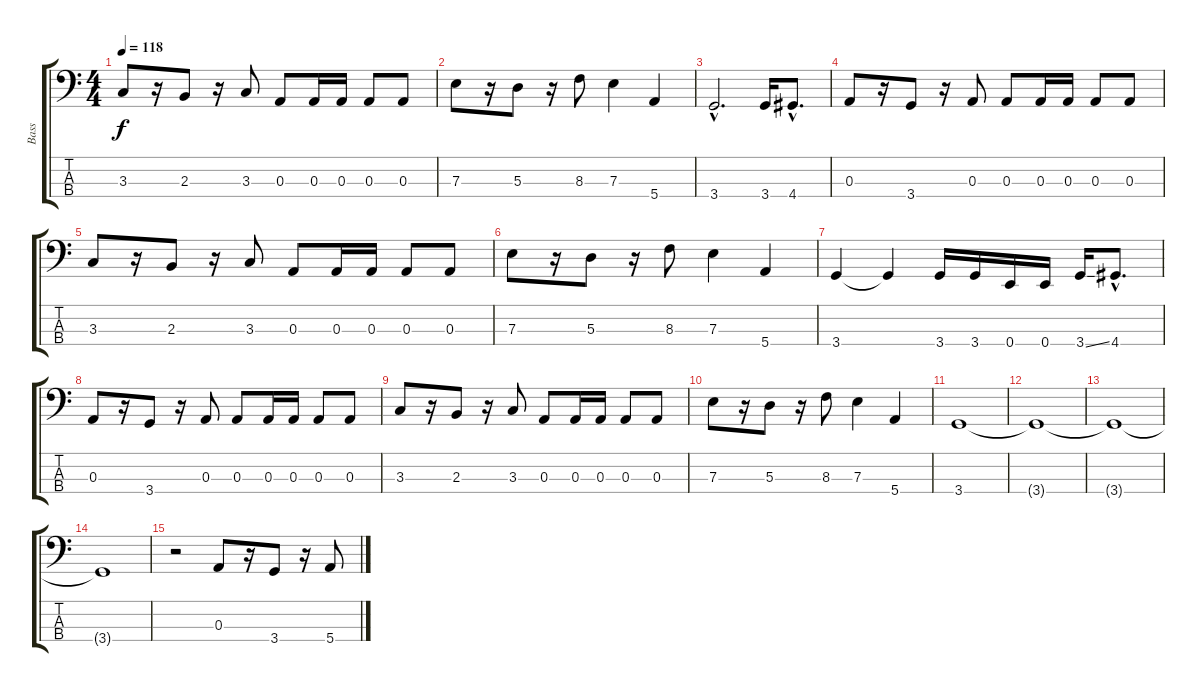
\track ("Bass" "Bass") {instrument electricbassfinger}
\staff {score tabs}
\tuning (G2 D2 A1 E1) {hide}
\ts (4 4)
\tempo 118
\clef f4
\ks c
3.3.8{dy f} r.16 2.3.8 r.16 3.3.8 0.3.8 0.3.16 0.3.16 0.3.8 0.3.8 |
7.3.8 r.16 5.3.8 r.16 8.3.8 7.3.4 5.4.4 |
3.4{hac}.2{d} 3.4.16 4.4{hac}.8{d} |
0.3.8 r.16 3.4.8 r.16 0.3.8 0.3.8 0.3.16 0.3.16 0.3.8 0.3.8 |
3.3.8 r.16 2.3.8 r.16 3.3.8 0.3.8 0.3.16 0.3.16 0.3.8 0.3.8 |
7.3.8 r.16 5.3.8 r.16 8.3.8 7.3.4 5.4.4 |
3.4.4 3.4{t}.4 3.4.16 3.4.16 0.4.16 0.4.16 3.4{ss}.16 4.4{hac}.8{d} |
0.3.8 r.16 3.4.8 r.16 0.3.8 0.3.8 0.3.16 0.3.16 0.3.8 0.3.8 |
3.3.8 r.16 2.3.8 r.16 3.3.8 0.3.8 0.3.16 0.3.16 0.3.8 0.3.8 |
7.3.8 r.16 5.3.8 r.16 8.3.8 7.3.4 5.4.4 |
3.4.1 |
3.4{t}.1 |
3.4{t}.1 |
3.4{t}.1 |
r.2 0.3.8 r.16 3.4.8 r.16 5.4.8
